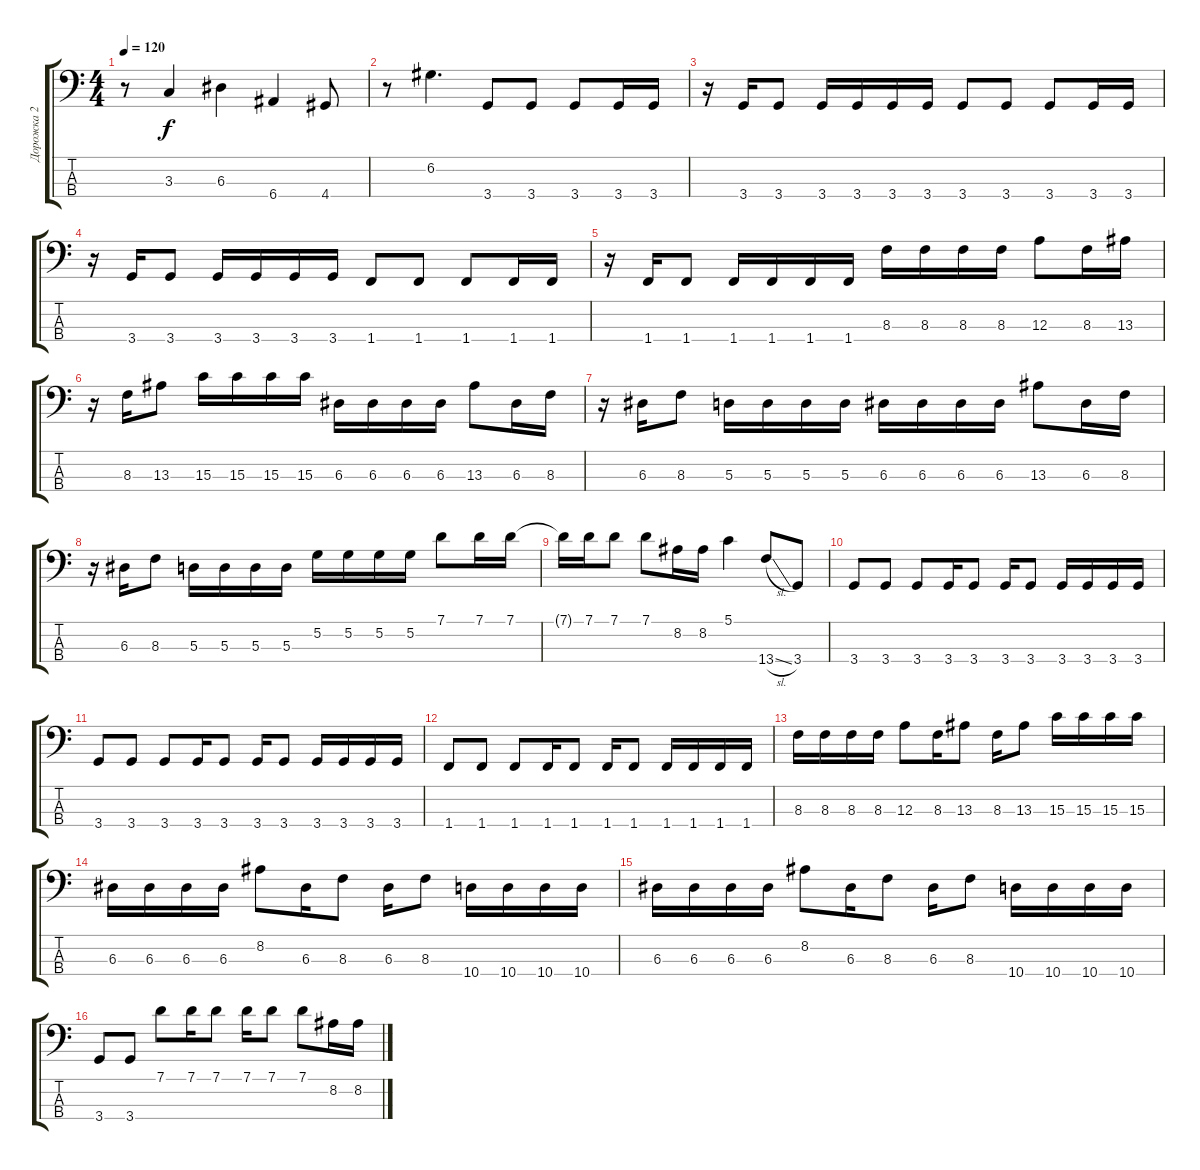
\track ("Дорожка 2" "Дорожка 2") {instrument electricbassfinger}
\staff {score tabs}
\tuning (G2 D2 A1 E1) {hide}
\ts (4 4)
\tempo 120
\clef f4
\ks c
r.8{dy f} 3.3.4 6.3.4 6.4.4 4.4.8 |
r.8 6.2.4{d} 3.4.8 3.4.8 3.4.8 3.4.16 3.4.16 |
r.16 3.4.16 3.4.8 3.4.16 3.4.16 3.4.16 3.4.16 3.4.8 3.4.8 3.4.8 3.4.16 3.4.16 |
r.16 3.4.16 3.4.8 3.4.16 3.4.16 3.4.16 3.4.16 1.4.8 1.4.8 1.4.8 1.4.16 1.4.16 |
r.16 1.4.16 1.4.8 1.4.16 1.4.16 1.4.16 1.4.16 8.3.16 8.3.16 8.3.16 8.3.16 12.3.8 8.3.16 13.3.16 |
r.16 8.3.16 13.3.8 15.3.16 15.3.16 15.3.16 15.3.16 6.3.16 6.3.16 6.3.16 6.3.16 13.3.8 6.3.16 8.3.16 |
r.16 6.3.16 8.3.8 5.3.16 5.3.16 5.3.16 5.3.16 6.3.16 6.3.16 6.3.16 6.3.16 13.3.8 6.3.16 8.3.16 |
r.16 6.3.16 8.3.8 5.3.16 5.3.16 5.3.16 5.3.16 5.2.16 5.2.16 5.2.16 5.2.16 7.1.8 7.1.16 7.1.16 |
7.1{t}.16 7.1.16 7.1.8 7.1.8 8.2.16 8.2.16 5.1.4 13.4{sl}.8 3.4.8 |
3.4.8 3.4.8 3.4.8 3.4.16 3.4.8 3.4.16 3.4.8 3.4.16 3.4.16 3.4.16 3.4.16 |
3.4.8 3.4.8 3.4.8 3.4.16 3.4.8 3.4.16 3.4.8 3.4.16 3.4.16 3.4.16 3.4.16 |
1.4.8 1.4.8 1.4.8 1.4.16 1.4.8 1.4.16 1.4.8 1.4.16 1.4.16 1.4.16 1.4.16 |
8.3.16 8.3.16 8.3.16 8.3.16 12.3.8 8.3.16 13.3.8 8.3.16 13.3.8 15.3.16 15.3.16 15.3.16 15.3.16 |
6.3.16 6.3.16 6.3.16 6.3.16 8.2.8 6.3.16 8.3.8 6.3.16 8.3.8 10.4.16 10.4.16 10.4.16 10.4.16 |
6.3.16 6.3.16 6.3.16 6.3.16 8.2.8 6.3.16 8.3.8 6.3.16 8.3.8 10.4.16 10.4.16 10.4.16 10.4.16 |
3.4.8 3.4.8 7.1.8 7.1.16 7.1.8 7.1.16 7.1.8 7.1.8 8.2.16 8.2.16
